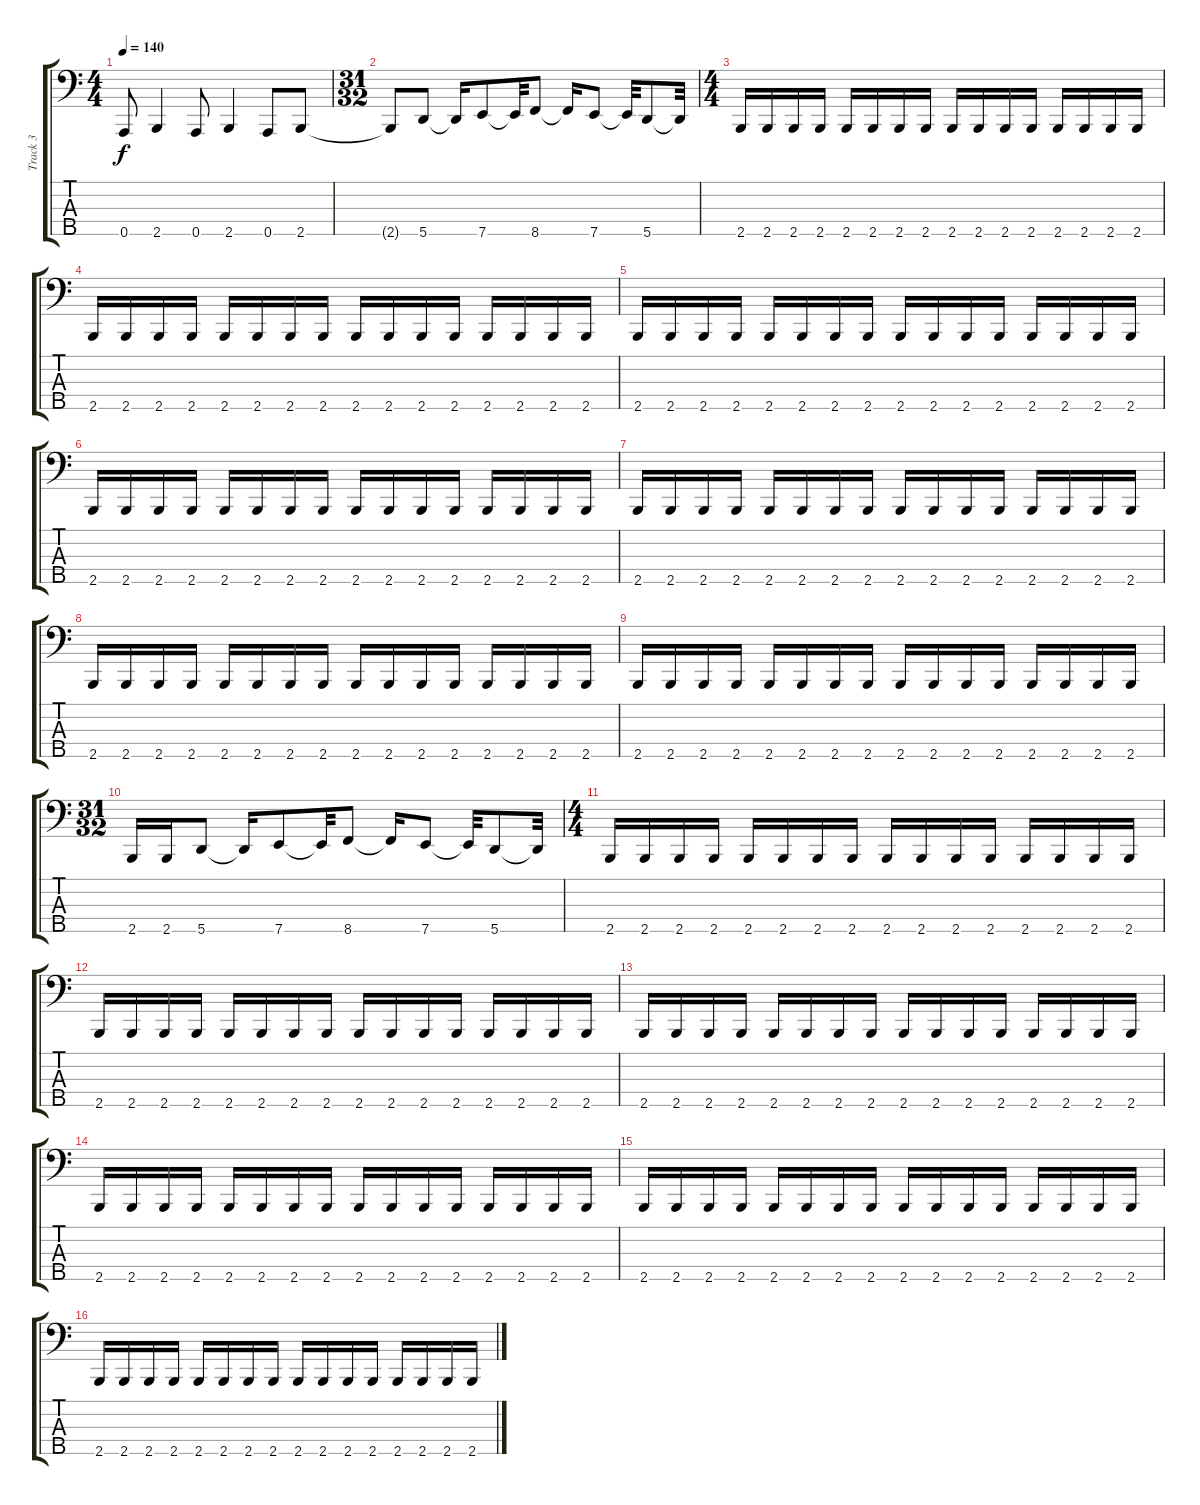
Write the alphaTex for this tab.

\track ("Track 3" "Track 3") {instrument electricbasspick}
\staff {score tabs}
\tuning (F2 C2 G1 D1 A0) {hide}
\ts (4 4)
\tempo 140
\clef f4
\ks c
0.5.8{dy f} 2.5.4 0.5.8 2.5.4 0.5.8 2.5.8 |
\ts (31 32)
2.5{t}.8 5.5.8 5.5{t}.16 7.5.8 7.5{t}.32 8.5.8 8.5{t}.16 7.5.8 7.5{t}.32 5.5.8 5.5{t}.32 |
\ts (4 4)
2.5.16 2.5.16 2.5.16 2.5.16 2.5.16 2.5.16 2.5.16 2.5.16 2.5.16 2.5.16 2.5.16 2.5.16 2.5.16 2.5.16 2.5.16 2.5.16 |
2.5.16 2.5.16 2.5.16 2.5.16 2.5.16 2.5.16 2.5.16 2.5.16 2.5.16 2.5.16 2.5.16 2.5.16 2.5.16 2.5.16 2.5.16 2.5.16 |
2.5.16 2.5.16 2.5.16 2.5.16 2.5.16 2.5.16 2.5.16 2.5.16 2.5.16 2.5.16 2.5.16 2.5.16 2.5.16 2.5.16 2.5.16 2.5.16 |
2.5.16 2.5.16 2.5.16 2.5.16 2.5.16 2.5.16 2.5.16 2.5.16 2.5.16 2.5.16 2.5.16 2.5.16 2.5.16 2.5.16 2.5.16 2.5.16 |
2.5.16 2.5.16 2.5.16 2.5.16 2.5.16 2.5.16 2.5.16 2.5.16 2.5.16 2.5.16 2.5.16 2.5.16 2.5.16 2.5.16 2.5.16 2.5.16 |
2.5.16 2.5.16 2.5.16 2.5.16 2.5.16 2.5.16 2.5.16 2.5.16 2.5.16 2.5.16 2.5.16 2.5.16 2.5.16 2.5.16 2.5.16 2.5.16 |
2.5.16 2.5.16 2.5.16 2.5.16 2.5.16 2.5.16 2.5.16 2.5.16 2.5.16 2.5.16 2.5.16 2.5.16 2.5.16 2.5.16 2.5.16 2.5.16 |
\ts (31 32)
2.5.16 2.5.16 5.5.8 5.5{t}.16 7.5.8 7.5{t}.32 8.5.8 8.5{t}.16 7.5.8 7.5{t}.32 5.5.8 5.5{t}.32 |
\ts (4 4)
2.5.16 2.5.16 2.5.16 2.5.16 2.5.16 2.5.16 2.5.16 2.5.16 2.5.16 2.5.16 2.5.16 2.5.16 2.5.16 2.5.16 2.5.16 2.5.16 |
2.5.16 2.5.16 2.5.16 2.5.16 2.5.16 2.5.16 2.5.16 2.5.16 2.5.16 2.5.16 2.5.16 2.5.16 2.5.16 2.5.16 2.5.16 2.5.16 |
2.5.16 2.5.16 2.5.16 2.5.16 2.5.16 2.5.16 2.5.16 2.5.16 2.5.16 2.5.16 2.5.16 2.5.16 2.5.16 2.5.16 2.5.16 2.5.16 |
2.5.16 2.5.16 2.5.16 2.5.16 2.5.16 2.5.16 2.5.16 2.5.16 2.5.16 2.5.16 2.5.16 2.5.16 2.5.16 2.5.16 2.5.16 2.5.16 |
2.5.16 2.5.16 2.5.16 2.5.16 2.5.16 2.5.16 2.5.16 2.5.16 2.5.16 2.5.16 2.5.16 2.5.16 2.5.16 2.5.16 2.5.16 2.5.16 |
2.5.16 2.5.16 2.5.16 2.5.16 2.5.16 2.5.16 2.5.16 2.5.16 2.5.16 2.5.16 2.5.16 2.5.16 2.5.16 2.5.16 2.5.16 2.5.16
